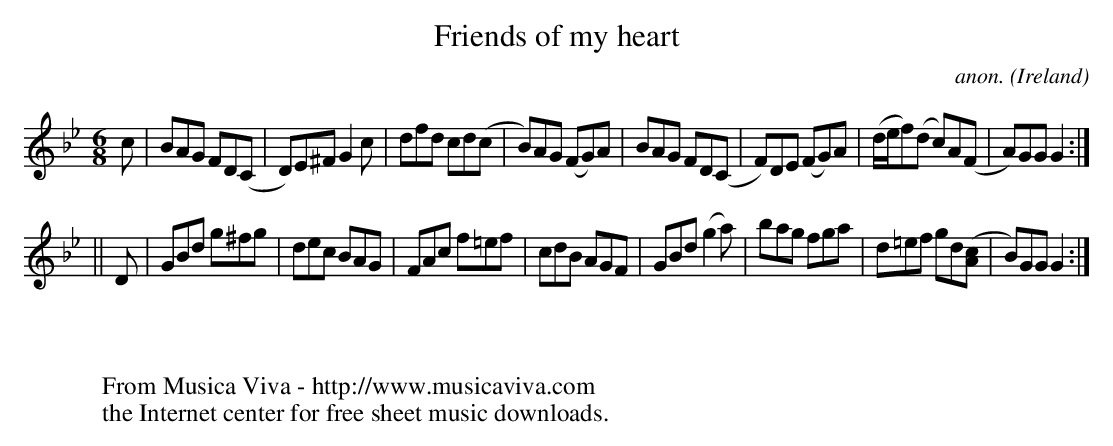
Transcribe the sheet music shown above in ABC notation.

X:1
T:Friends of my heart
C:anon.
O:Ireland
M:6/8
L:1/8
K:Gm
c|BAG FD(C|D)E^F G2c|dfd cd(c|B)AG (FG)A|BAG FD(C|F)DE (FG)A|(d/e/f)(d c)A(F|A)GG G2:|
||D|GBd g^fg|dec BAG|FAc f=ef|cdB AGF|GBd (g2a)|bag fga|d=ef gd([Ac]|B)GG G2:|
W:
W:
W: From Musica Viva - http://www.musicaviva.com
W: the Internet center for free sheet music downloads.
